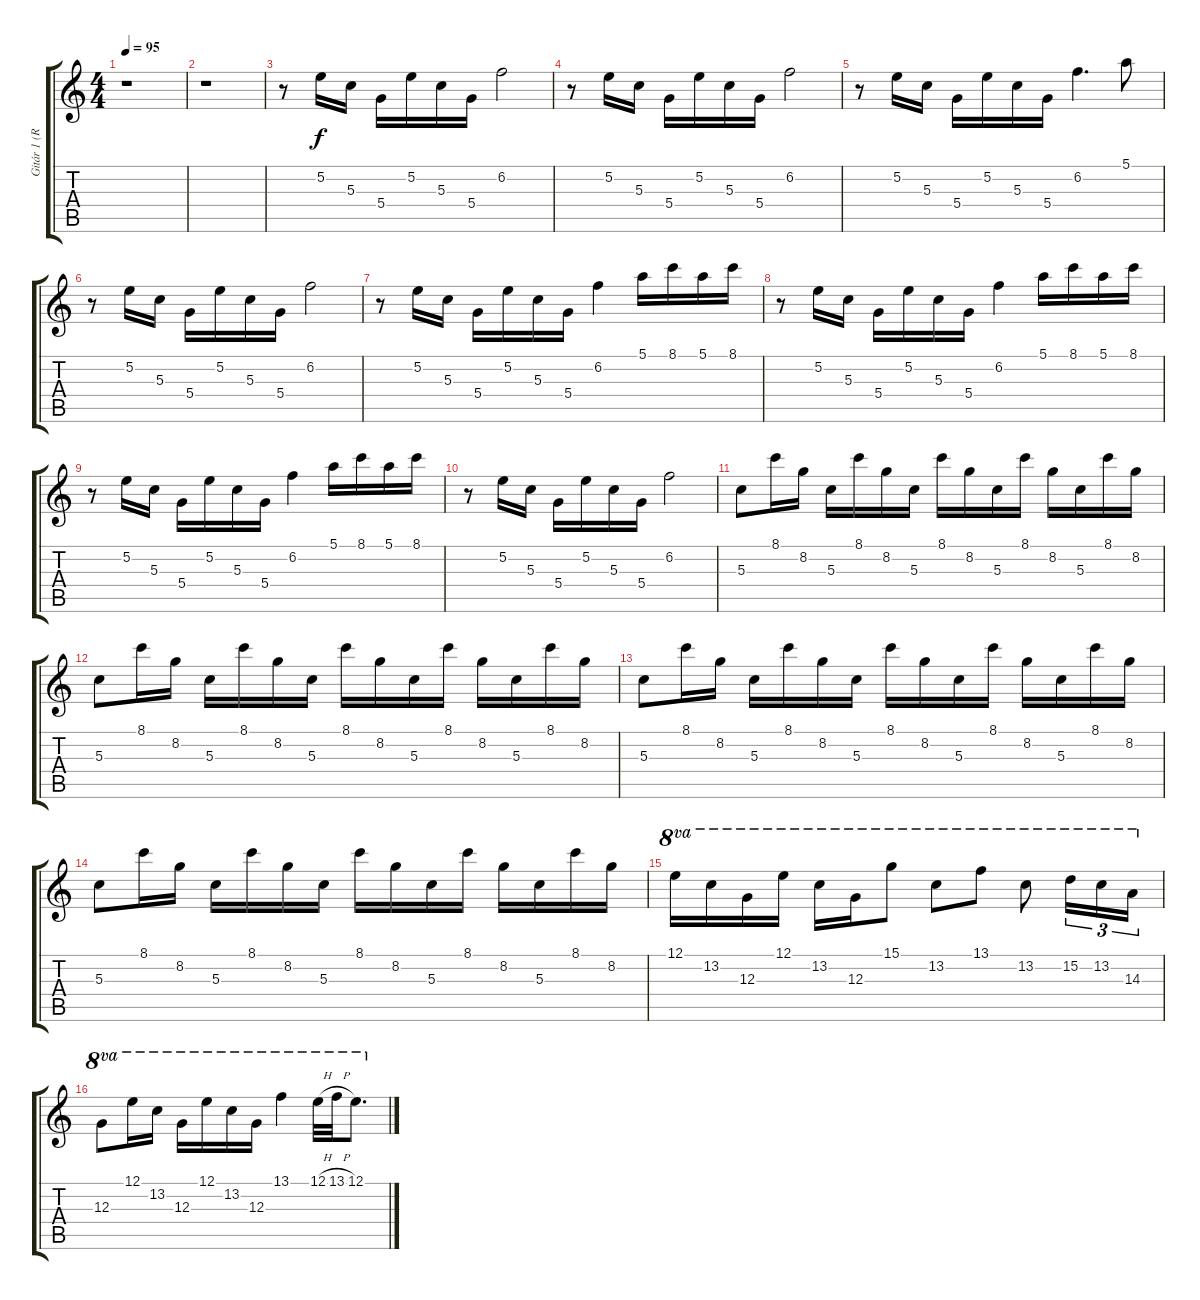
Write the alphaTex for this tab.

\track ("Gitár 1 (Ritchie Blackmore)" "Gitár 1 (R") {instrument distortionguitar}
\staff {score tabs}
\tuning (E4 B3 G3 D3 A2 E2) {hide}
\ts (4 4)
\tempo 95
\clef g2
\ks c
r.1{dy f} |
r.1 |
r.8 5.2.16 5.3.16 5.4.16 5.2.16 5.3.16 5.4.16 6.2.2 |
r.8 5.2.16 5.3.16 5.4.16 5.2.16 5.3.16 5.4.16 6.2.2 |
r.8 5.2.16 5.3.16 5.4.16 5.2.16 5.3.16 5.4.16 6.2.4{d} 5.1.8 |
r.8 5.2.16 5.3.16 5.4.16 5.2.16 5.3.16 5.4.16 6.2.2 |
r.8 5.2.16 5.3.16 5.4.16 5.2.16 5.3.16 5.4.16 6.2.4 5.1.16 8.1.16 5.1.16 8.1.16 |
r.8 5.2.16 5.3.16 5.4.16 5.2.16 5.3.16 5.4.16 6.2.4 5.1.16 8.1.16 5.1.16 8.1.16 |
r.8 5.2.16 5.3.16 5.4.16 5.2.16 5.3.16 5.4.16 6.2.4 5.1.16 8.1.16 5.1.16 8.1.16 |
r.8 5.2.16 5.3.16 5.4.16 5.2.16 5.3.16 5.4.16 6.2.2 |
5.3.8 8.1.16 8.2.16 5.3.16 8.1.16 8.2.16 5.3.16 8.1.16 8.2.16 5.3.16 8.1.16 8.2.16 5.3.16 8.1.16 8.2.16 |
5.3.8 8.1.16 8.2.16 5.3.16 8.1.16 8.2.16 5.3.16 8.1.16 8.2.16 5.3.16 8.1.16 8.2.16 5.3.16 8.1.16 8.2.16 |
5.3.8 8.1.16 8.2.16 5.3.16 8.1.16 8.2.16 5.3.16 8.1.16 8.2.16 5.3.16 8.1.16 8.2.16 5.3.16 8.1.16 8.2.16 |
5.3.8 8.1.16 8.2.16 5.3.16 8.1.16 8.2.16 5.3.16 8.1.16 8.2.16 5.3.16 8.1.16 8.2.16 5.3.16 8.1.16 8.2.16 |
12.1.16{ot 8va} 13.2.16{ot 8va} 12.3.16{ot 8va} 12.1.16{ot 8va} 13.2.16{ot 8va} 12.3.16{ot 8va} 15.1.8{ot 8va} 13.2.8{ot 8va} 13.1.8{ot 8va} 13.2.8{ot 8va} 15.2.16{tu (3 2) ot 8va} 13.2.16{tu (3 2) ot 8va} 14.3.16{tu (3 2) ot 8va} |
12.3.8{ot 8va} 12.1.16{ot 8va} 13.2.16{ot 8va} 12.3.16{ot 8va} 12.1.16{ot 8va} 13.2.16{ot 8va} 12.3.16{ot 8va} 13.1.4{ot 8va} 12.1{h}.32{ot 8va} 13.1{h}.32{ot 8va} 12.1.8{d ot 8va}
